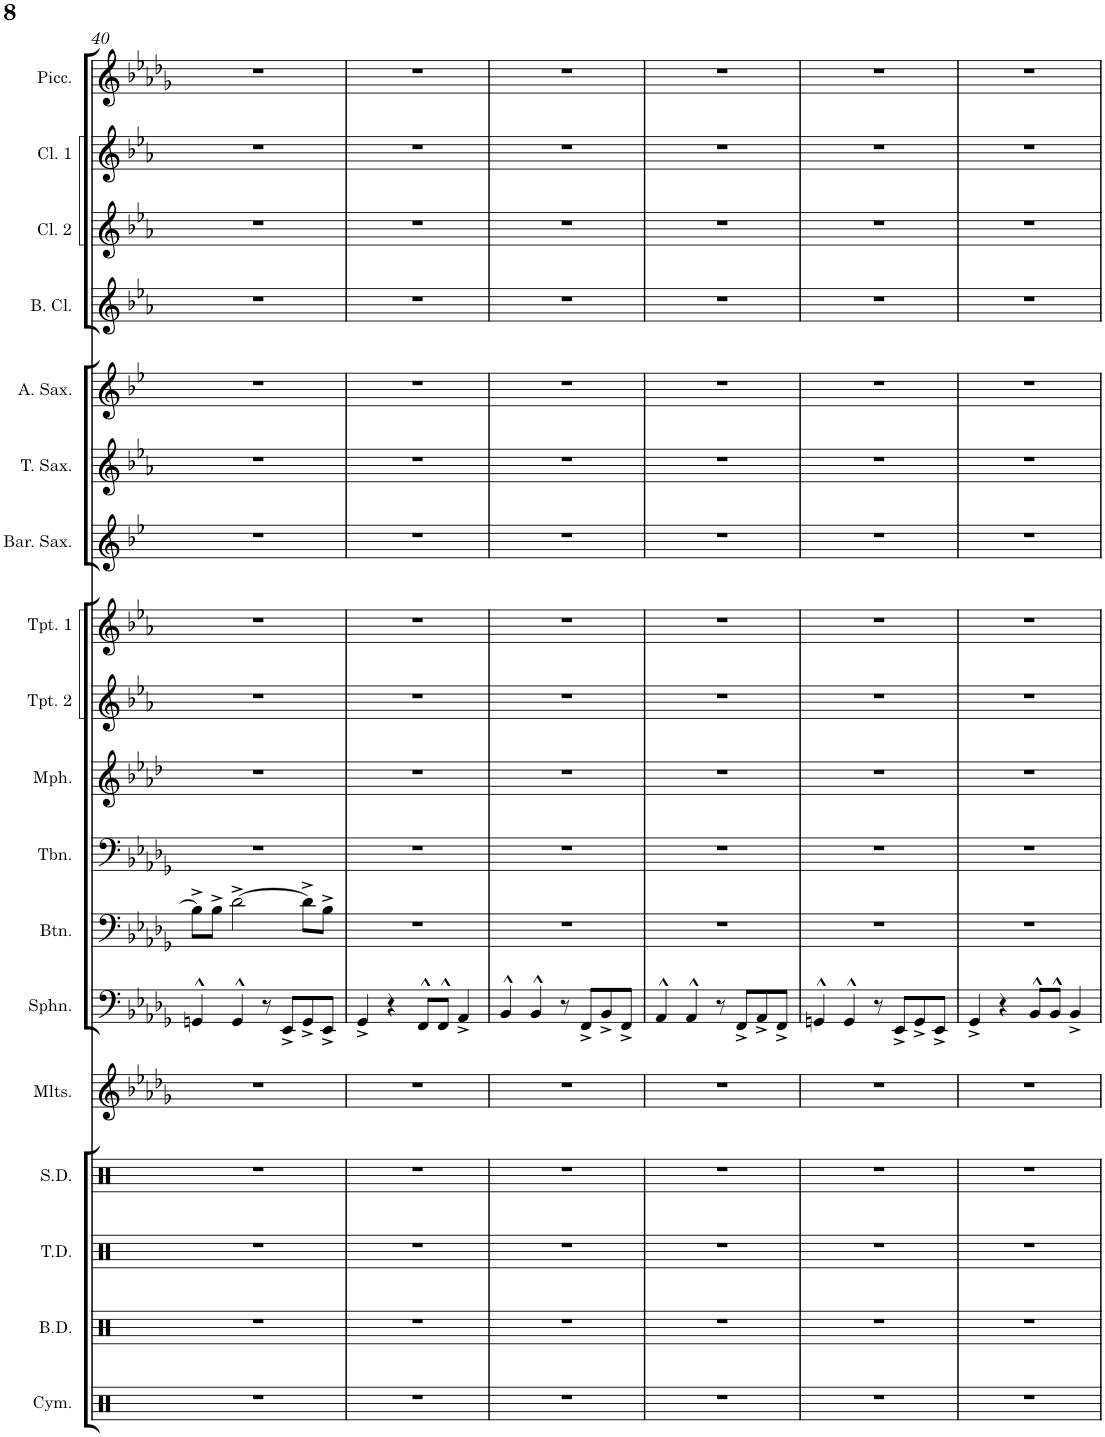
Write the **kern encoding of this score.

**kern	**kern	**kern	**kern	**kern	**kern	**kern	**kern	**kern	**kern	**kern	**kern	**kern	**kern	**kern	**kern	**kern	**kern
*part18	*part17	*part16	*part15	*part14	*part13	*part12	*part11	*part10	*part9	*part8	*part7	*part6	*part5	*part4	*part3	*part2	*part1
*staff18	*staff17	*staff16	*staff15	*staff14	*staff13	*staff12	*staff11	*staff10	*staff9	*staff8	*staff7	*staff6	*staff5	*staff4	*staff3	*staff2	*staff1
*I"Cymbals	*I"Bass Drums	*I"Tenor Drums	*I"Snare Drum	*I"Mallets	*I"Sousaphone	*I"Baritone	*I"Trombone	*I"Mellophone	*I"Trumpet 2	*I"Trumpet 1	*I"Baritone Sax	*I"Tenor Sax	*I"Alto Sax	*I"Bass Clarinet	*I"Clarinet 2	*I"Clarinet 1	*I"Piccolo
*I'Cym.	*I'B.D.	*I'T.D.	*I'S.D.	*I'Mlts.	*I'Sphn.	*I'Btn.	*I'Tbn.	*I'Mph.	*I'Tpt. 2	*I'Tpt. 1	*I'Bar. Sax.	*I'T. Sax.	*I'A. Sax.	*I'B. Cl.	*I'Cl. 2	*I'Cl. 1	*I'Picc.
!!LO:PB:g=z
*clefX	*clefX	*clefX	*clefX	*clefG2	*clefF4	*clefF4	*clefF4	*clefG2	*clefG2	*clefG2	*clefG2	*clefG2	*clefG2	*clefG2	*clefG2	*clefG2	*clefG2
*	*	*	*	*Trd-7c-12	*	*Trd4c7	*	*Trd4c7	*Trd1c2	*Trd1c2	*Trd12c21	*Trd8c14	*Trd5c9	*Trd8c14	*Trd1c2	*Trd1c2	*Trd-7c-12
*k[]	*k[]	*k[]	*k[]	*k[b-e-a-d-g-]	*k[b-e-a-d-g-]	*k[b-e-a-d-g-]	*k[b-e-a-d-g-]	*k[b-e-a-d-]	*k[b-e-a-]	*k[b-e-a-]	*k[b-e-]	*k[b-e-a-]	*k[b-e-]	*k[b-e-a-]	*k[b-e-a-]	*k[b-e-a-]	*k[b-e-a-d-g-]
*M4/4	*M4/4	*M4/4	*M4/4	*M4/4	*M4/4	*M4/4	*M4/4	*M4/4	*M4/4	*M4/4	*M4/4	*M4/4	*M4/4	*M4/4	*M4/4	*M4/4	*M4/4
=40	=40	=40	=40	=40	=40	=40	=40	=40	=40	=40	=40	=40	=40	=40	=40	=40	=40
1r	1r	1r	1r	1r	4GGn^^/	8B-^\L]	1r	1r	1r	1r	1r	1r	1r	1r	1r	1r	1r
.	.	.	.	.	.	8B-^\J	.	.	.	.	.	.	.	.	.	.	.
.	.	.	.	.	4GG^^/	[2d-^\	.	.	.	.	.	.	.	.	.	.	.
.	.	.	.	.	8r	.	.	.	.	.	.	.	.	.	.	.	.
.	.	.	.	.	8EE-^/L	.	.	.	.	.	.	.	.	.	.	.	.
.	.	.	.	.	8GG^/	8d-^\L]	.	.	.	.	.	.	.	.	.	.	.
.	.	.	.	.	8EE-^/J	8B-^\J	.	.	.	.	.	.	.	.	.	.	.
=41	=41	=41	=41	=41	=41	=41	=41	=41	=41	=41	=41	=41	=41	=41	=41	=41	=41
1r	1r	1r	1r	1r	4GG-^/	1r	1r	1r	1r	1r	1r	1r	1r	1r	1r	1r	1r
.	.	.	.	.	4r	.	.	.	.	.	.	.	.	.	.	.	.
.	.	.	.	.	8FF^^/L	.	.	.	.	.	.	.	.	.	.	.	.
.	.	.	.	.	8FF^^/J	.	.	.	.	.	.	.	.	.	.	.	.
.	.	.	.	.	4AA-^/	.	.	.	.	.	.	.	.	.	.	.	.
=42	=42	=42	=42	=42	=42	=42	=42	=42	=42	=42	=42	=42	=42	=42	=42	=42	=42
1r	1r	1r	1r	1r	4BB-^^/	1r	1r	1r	1r	1r	1r	1r	1r	1r	1r	1r	1r
.	.	.	.	.	4BB-^^/	.	.	.	.	.	.	.	.	.	.	.	.
.	.	.	.	.	8r	.	.	.	.	.	.	.	.	.	.	.	.
.	.	.	.	.	8FF^/L	.	.	.	.	.	.	.	.	.	.	.	.
.	.	.	.	.	8BB-^/	.	.	.	.	.	.	.	.	.	.	.	.
.	.	.	.	.	8FF^/J	.	.	.	.	.	.	.	.	.	.	.	.
=43	=43	=43	=43	=43	=43	=43	=43	=43	=43	=43	=43	=43	=43	=43	=43	=43	=43
1r	1r	1r	1r	1r	4AA-^^/	1r	1r	1r	1r	1r	1r	1r	1r	1r	1r	1r	1r
.	.	.	.	.	4AA-^^/	.	.	.	.	.	.	.	.	.	.	.	.
.	.	.	.	.	8r	.	.	.	.	.	.	.	.	.	.	.	.
.	.	.	.	.	8FF^/L	.	.	.	.	.	.	.	.	.	.	.	.
.	.	.	.	.	8AA-^/	.	.	.	.	.	.	.	.	.	.	.	.
.	.	.	.	.	8FF^/J	.	.	.	.	.	.	.	.	.	.	.	.
=44	=44	=44	=44	=44	=44	=44	=44	=44	=44	=44	=44	=44	=44	=44	=44	=44	=44
1r	1r	1r	1r	1r	4GGn^^/	1r	1r	1r	1r	1r	1r	1r	1r	1r	1r	1r	1r
.	.	.	.	.	4GG^^/	.	.	.	.	.	.	.	.	.	.	.	.
.	.	.	.	.	8r	.	.	.	.	.	.	.	.	.	.	.	.
.	.	.	.	.	8EE-^/L	.	.	.	.	.	.	.	.	.	.	.	.
.	.	.	.	.	8GG^/	.	.	.	.	.	.	.	.	.	.	.	.
.	.	.	.	.	8EE-^/J	.	.	.	.	.	.	.	.	.	.	.	.
=45	=45	=45	=45	=45	=45	=45	=45	=45	=45	=45	=45	=45	=45	=45	=45	=45	=45
1r	1r	1r	1r	1r	4GG-^/	1r	1r	1r	1r	1r	1r	1r	1r	1r	1r	1r	1r
.	.	.	.	.	4r	.	.	.	.	.	.	.	.	.	.	.	.
.	.	.	.	.	8BB-^^/L	.	.	.	.	.	.	.	.	.	.	.	.
.	.	.	.	.	8BB-^^/J	.	.	.	.	.	.	.	.	.	.	.	.
.	.	.	.	.	4BB-^/	.	.	.	.	.	.	.	.	.	.	.	.
=	=	=	=	=	=	=	=	=	=	=	=	=	=	=	=	=	=
*-	*-	*-	*-	*-	*-	*-	*-	*-	*-	*-	*-	*-	*-	*-	*-	*-	*-
